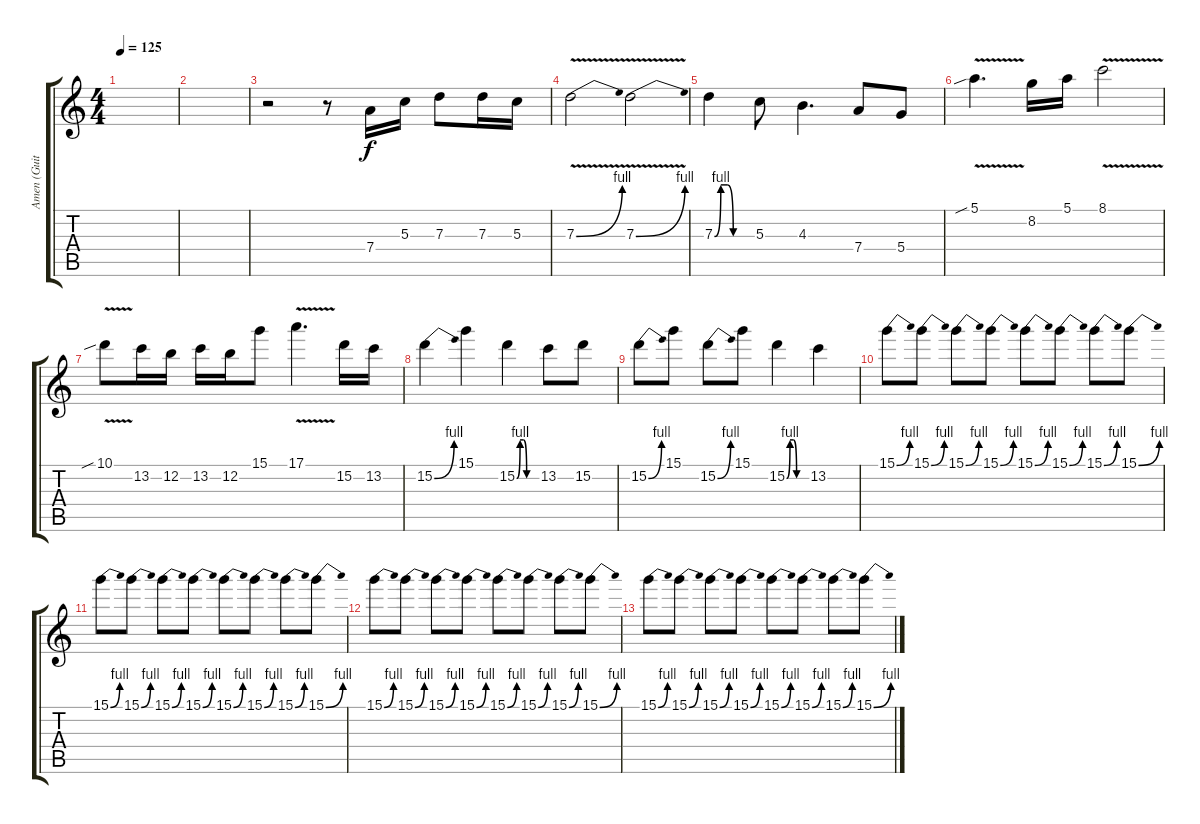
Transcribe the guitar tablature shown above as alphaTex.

\track ("Amen (Guitar Studio)" "Amen (Guit") {instrument overdrivenguitar}
\staff {score tabs}
\tuning (E4 B3 G3 D3 A2 E2) {hide}
\ts (4 4)
\tempo 125
\clef g2
\ks c
|
|
r.2 r.8 7.4.16 5.3.16 7.3.8 7.3.16 5.3.16 |
7.3{be (bend 0 0 60 4) v}.2 7.3{be (bend 0 0 60 4) v}.2 |
7.3{be (custom 0 0 10 4 20 4 30 0 60 0)}.4 5.3.8 4.3.4{d} 7.4.8 5.4.8 |
5.1{v sib}.4{d} 8.2.16 5.1.16 8.1{v}.2 |
10.1{v sib}.8 13.2.16 12.2.16 13.2.16 12.2.16 15.1.8 17.1{v}.4{d} 15.2.16 13.2.16 |
15.2{be (bend 0 0 60 4)}.4 15.1.4 15.2{be (custom 0 0 10 4 20 4 30 0 60 0)}.4 13.2.8 15.2.8 |
15.2{be (bend 0 0 60 4)}.8 15.1.8 15.2{be (bend 0 0 60 4)}.8 15.1.8 15.2{be (custom 0 0 10 4 20 4 30 0 60 0)}.4 13.2.4 |
15.1{be (bend 0 0 60 4)}.8{volume 8} 15.1{be (bend 0 0 60 4)}.8 15.1{be (bend 0 0 60 4)}.8 15.1{be (bend 0 0 60 4)}.8 15.1{be (bend 0 0 60 4)}.8 15.1{be (bend 0 0 60 4)}.8 15.1{be (bend 0 0 60 4)}.8 15.1{be (bend 0 0 60 4)}.8 |
15.1{be (bend 0 0 60 4)}.8 15.1{be (bend 0 0 60 4)}.8 15.1{be (bend 0 0 60 4)}.8 15.1{be (bend 0 0 60 4)}.8 15.1{be (bend 0 0 60 4)}.8 15.1{be (bend 0 0 60 4)}.8 15.1{be (bend 0 0 60 4)}.8 15.1{be (bend 0 0 60 4)}.8 |
15.1{be (bend 0 0 60 4)}.8 15.1{be (bend 0 0 60 4)}.8 15.1{be (bend 0 0 60 4)}.8 15.1{be (bend 0 0 60 4)}.8 15.1{be (bend 0 0 60 4)}.8 15.1{be (bend 0 0 60 4)}.8 15.1{be (bend 0 0 60 4)}.8 15.1{be (bend 0 0 60 4)}.8 |
15.1{be (bend 0 0 60 4)}.8 15.1{be (bend 0 0 60 4)}.8 15.1{be (bend 0 0 60 4)}.8 15.1{be (bend 0 0 60 4)}.8 15.1{be (bend 0 0 60 4)}.8 15.1{be (bend 0 0 60 4)}.8 15.1{be (bend 0 0 60 4)}.8 15.1{be (bend 0 0 60 4)}.8
